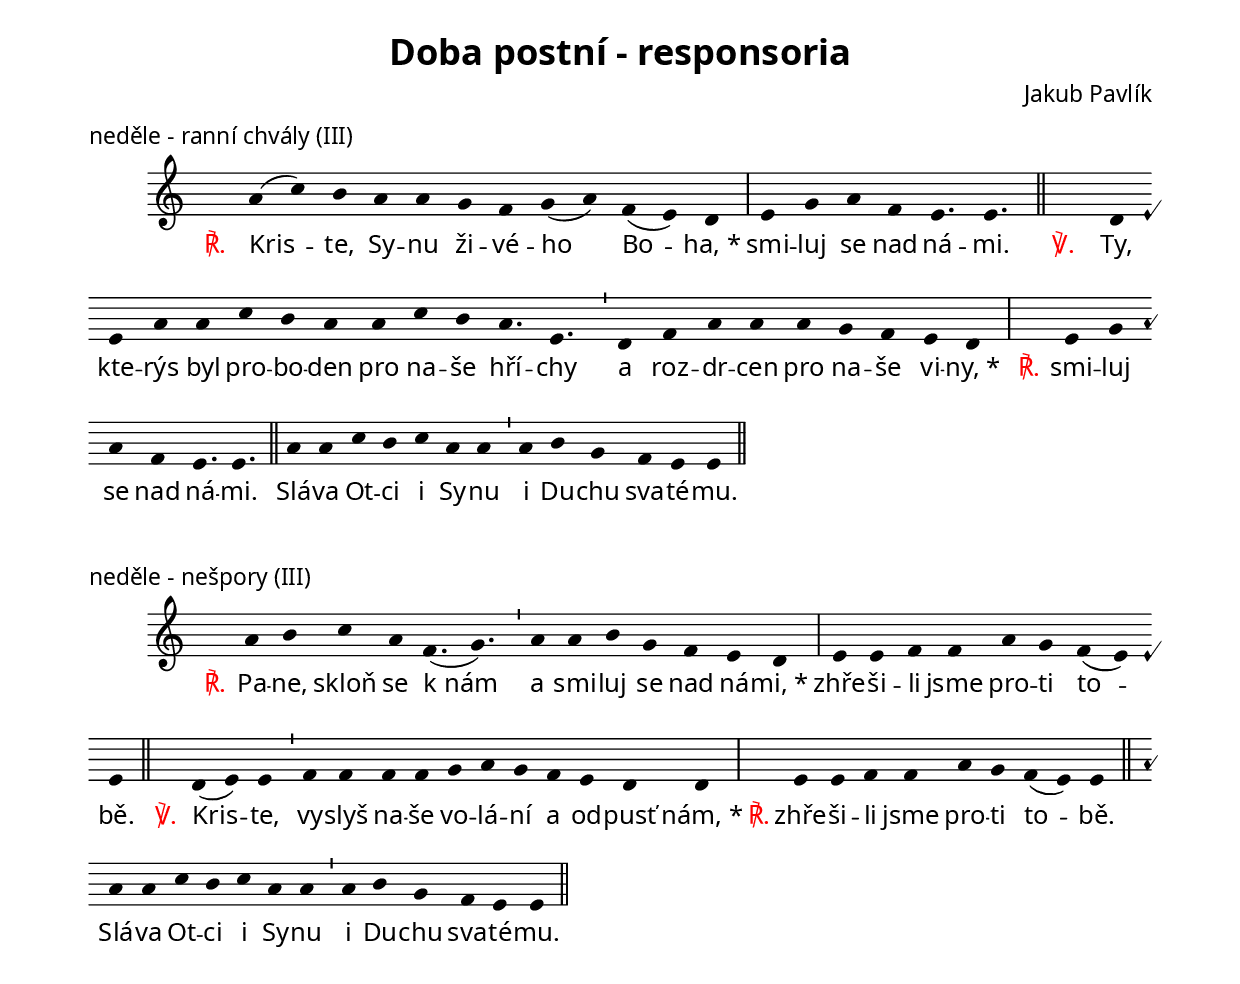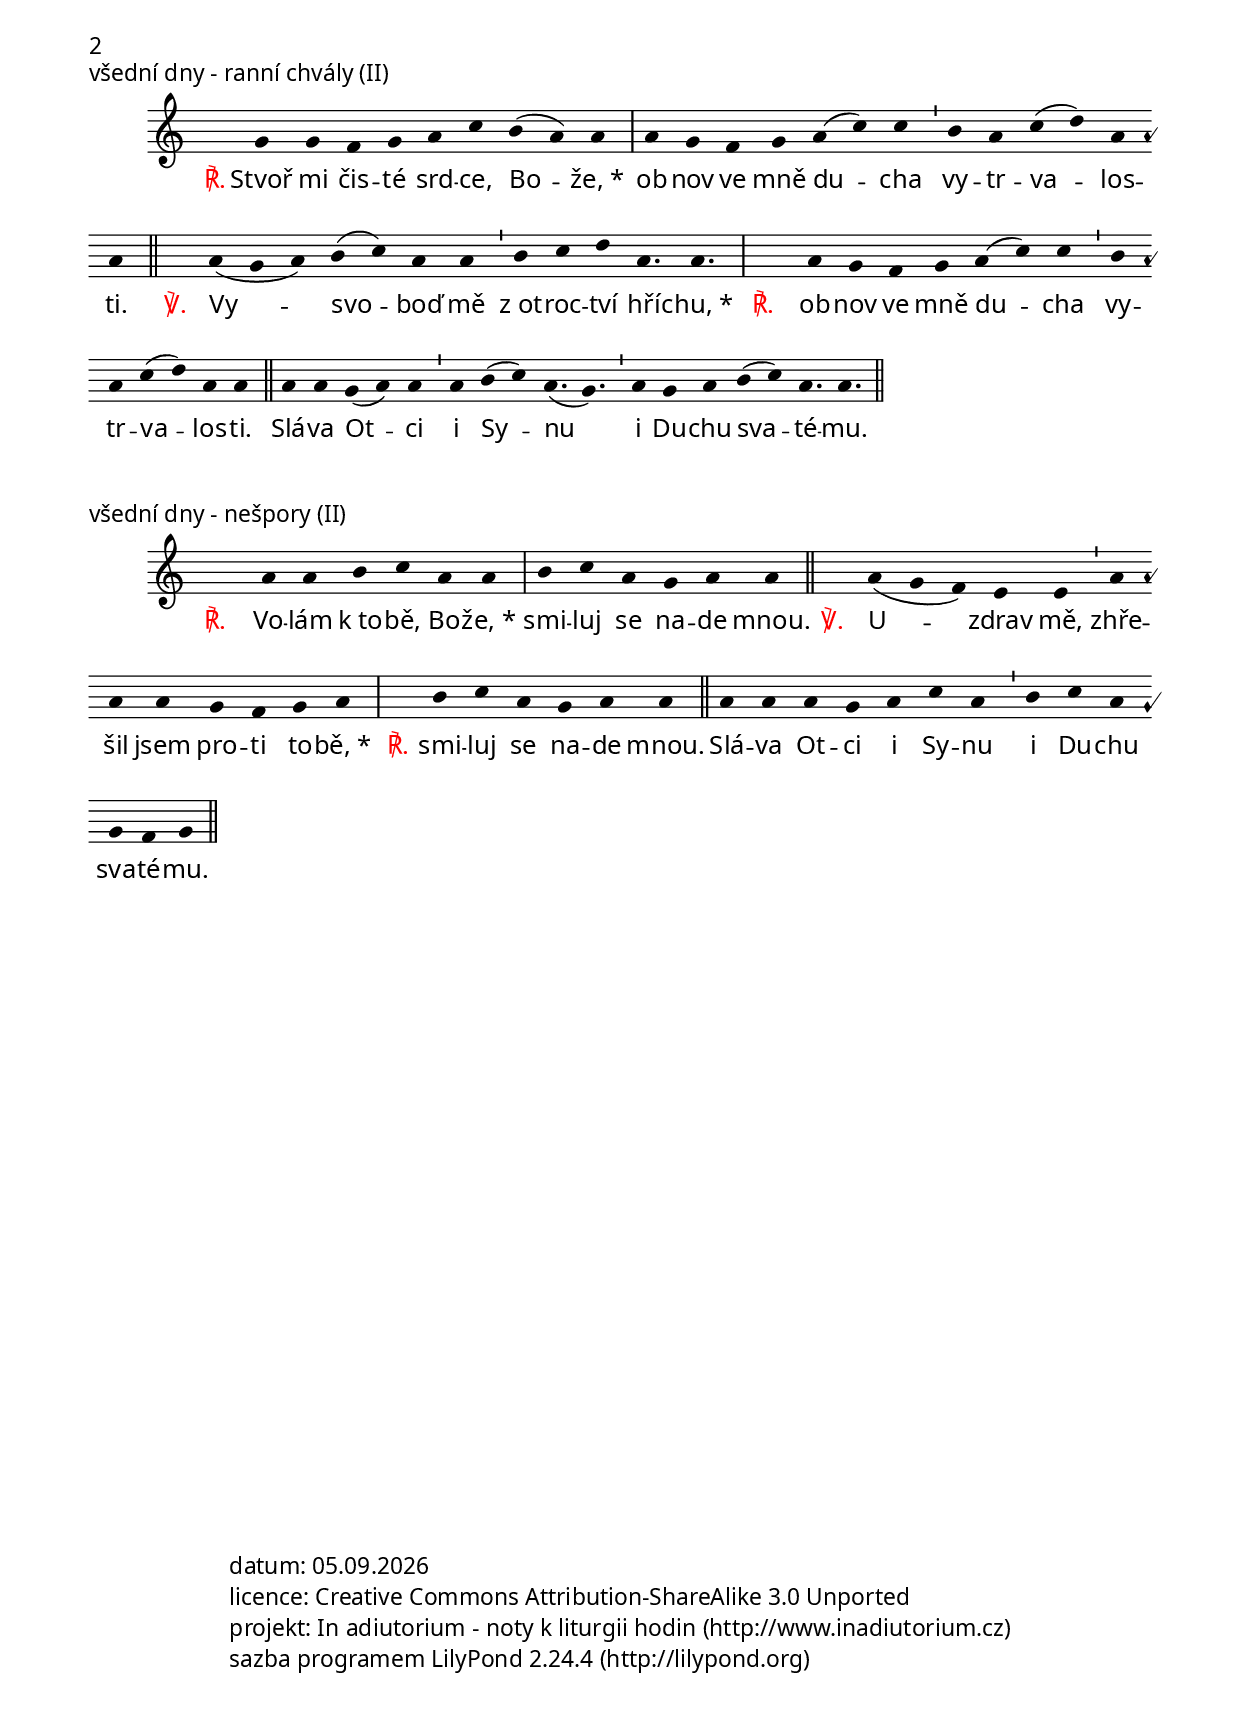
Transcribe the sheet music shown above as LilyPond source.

\version "2.12.3"

\header {
  title = "Doba postní - responsoria"
  composer = "Jakub Pavlík"
}

\include "spolecne.ly"
\include "dilyresponsorii.ly"

\paper {
  % neroztahovat noty na celou stranku, ale nechat misto dole:
  ragged-bottom = ##t
}

\score {
  \relative c'' {
    \choralniRezim

    \neviditelna a
    a4( c) b a a g f g( a) f( e) d \barMax
    e4 g a f e4. e \barFinalis

    \neviditelna d
    d4 e a a c b a a c b a4. e \barMin d4 f a a a g f e d \barMax
    \neviditelna e
    e4 g a f e4. e \barFinalis

    a4 a c b c a a \barMin
    a4 b g f e e \barFinalis
  }
  \addlyrics {
    \Response Kris -- te, Sy -- nu ži -- vé -- ho Bo -- ha,_*
    smi -- luj se nad ná -- mi.

    \Verse Ty, kte -- rýs byl pro -- bo -- den pro na -- še hří -- chy a roz -- dr -- cen pro na -- še vi -- ny,_*
    \Response smi -- luj se nad ná -- mi.

    \textRespDoxologie
  }
  \header {
    quid = "resp."
    modus = "III"
    titulus = "neděle - ranní chvály"
    piece = \markup\sestavTitulekRespII
    id = "ne-rch"
  }
}

\score {
  \relative c'' {
    \choralniRezim

    \neviditelna a
    a4 b c a f4.( g) \barMin a4 a b g f e d \barMax
    e4 e f f a g f( e) e \barFinalis

    \neviditelna d
    d4( e) e \barMin f4 f f f g a g f e d d \barMax
    \neviditelna e
    e4 e f f a g f( e) e \barFinalis \break

    a4 a c b c a a \barMin
    a4 b g f e e \barFinalis
  }
  \addlyrics {
    \Response Pa -- ne, skloň se k_nám a smi -- luj se nad ná -- mi,_*
    zhře -- ši -- li jsme pro -- ti to -- bě.

    \Verse Kris -- te, vy -- slyš na -- še vo -- lá -- ní a od -- pusť nám,_*
    \Response zhře -- ši -- li jsme pro -- ti to -- bě.

    \textRespDoxologie
  }
  \header {
    quid = "resp."
    modus = "III"
    titulus = "neděle - nešpory"
    piece = \markup\sestavTitulekRespII
    id = "ne-ne"
  }
}

\pageBreak

\score {
  \relative c'' {
    \choralniRezim

    \neviditelna g
    g4 g f g a c b( a) a \barMax
    a4 g f g a( c) c \barMin b4 a c( d) a a \barFinalis

    \neviditelna  a
    a4( g a) b( c) a a \barMin b4 c d a4. a \barMax
    \neviditelna a
    a4 g f g a( c) c \barMin b4 a c( d) a a \barFinalis

    a4 a g( a) a \barMin a4 b( c) a4.( g) \barMin a4 g a b( c) a4. a \barFinalis
  }
  \addlyrics {
    \Response Stvoř mi čis -- té srd -- ce, Bo -- že,_*
    ob -- nov ve mně du -- cha vy -- tr -- va -- los -- ti.

    \Verse Vy -- svo -- boď mě z_ot -- roc -- tví hří -- chu,_*
    \Response ob -- nov ve mně du -- cha vy -- tr -- va -- los -- ti.

    \textRespDoxologie
  }
  \header {
    quid = "resp."
    modus = "II"
    titulus = "všední dny - ranní chvály"
    piece = \markup\sestavTitulekRespII
    id = "fe-rch"
  }
}

\score {
  \relative c'' {
    \choralniRezim

    \neviditelna a
    a4 a b c a a \barMax
    b4 c a g a a \barFinalis

    \neviditelna a
    a4( g f) e e \barMin a4 a a g f g a \barMax
    \neviditelna b
    b4 c a g a a \barFinalis

    a4 a a g a c a \barMin b c a g f g \barFinalis
  }
  \addlyrics {
    \Response Vo -- lám k_to -- bě, Bo -- že,_*
    smi -- luj se na -- de mnou.

    \Verse U -- zdrav mě, zhře -- šil jsem pro -- ti to -- bě,_*
    \Response smi -- luj se na -- de mnou.

    \textRespDoxologie
  }
  \header {
    quid = "resp."
    modus = "II"
    titulus = "všední dny - nešpory"
    piece = \markup\sestavTitulekRespII
    id = "fe-ne"
  }
}